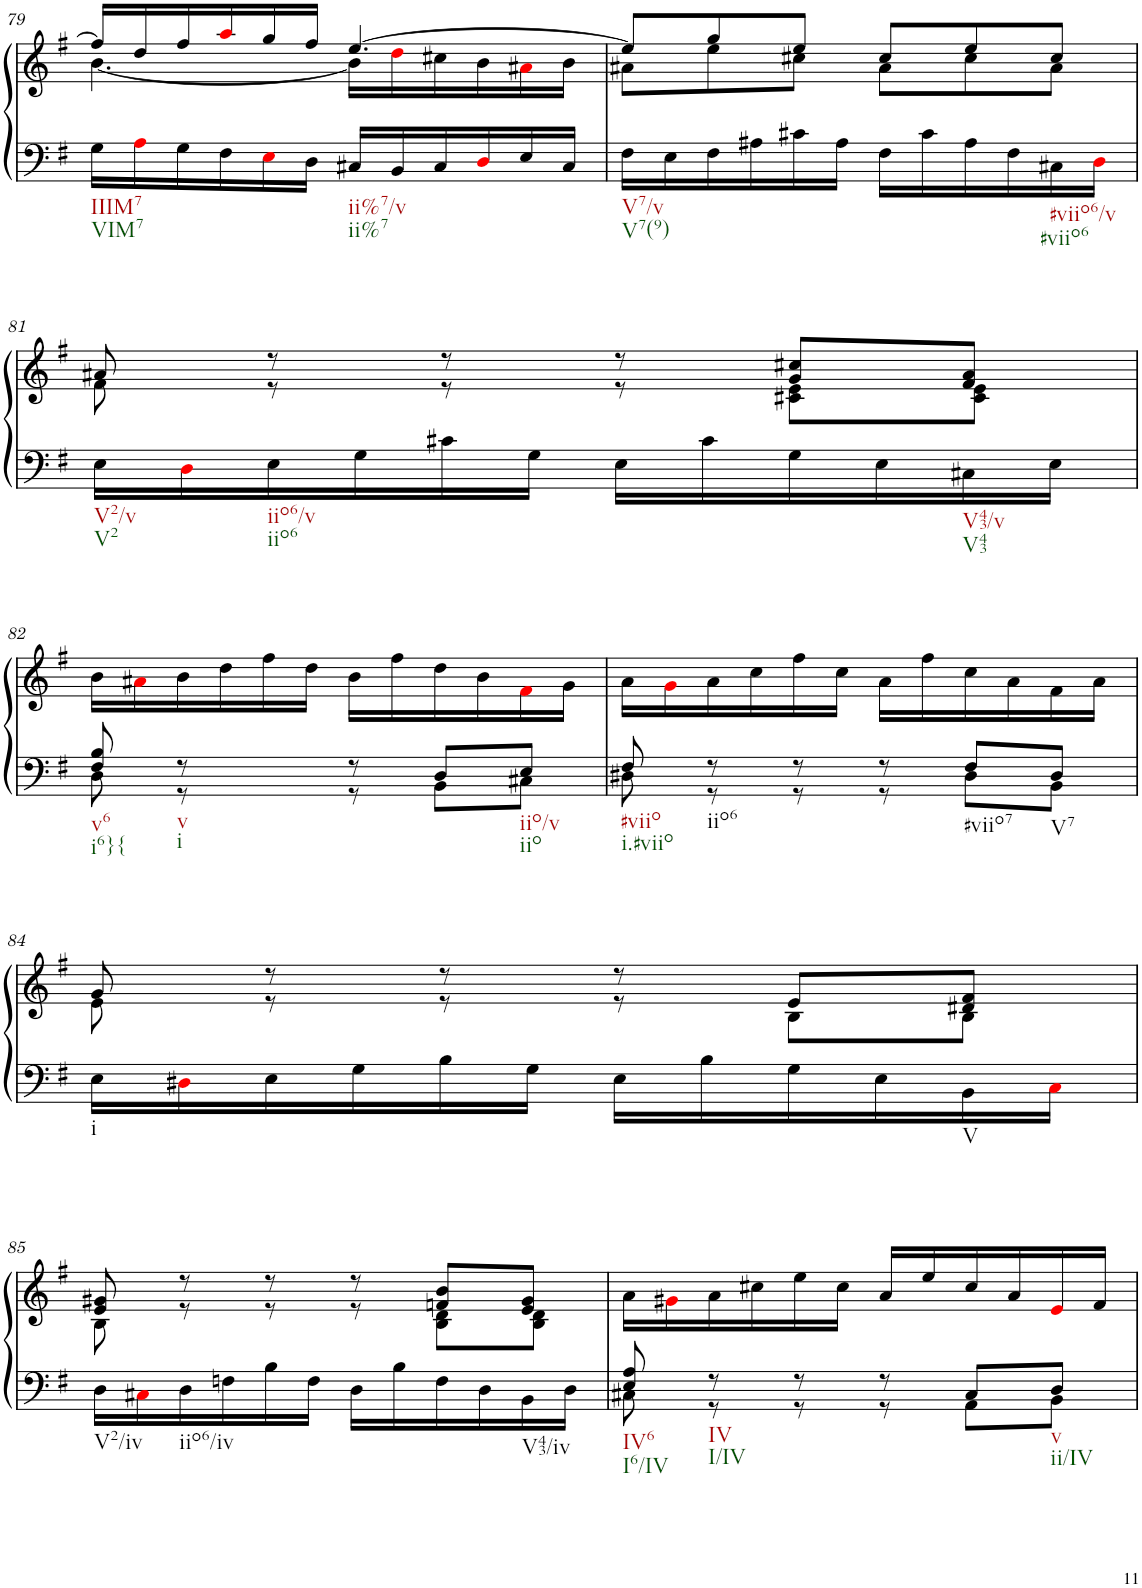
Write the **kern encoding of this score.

**kern	**kern
*part1	*part1
*staff2	*staff1
*I"unbenannt9	*
!!LO:PB:g=z
*clefF4	*clefG2
*k[f#]	*k[f#]
*M6/8	*M6/8
=79	=79
*	*^
!LO:TX:b:t=IIIM7	!	!
!LO:TX:b:t=VIM7	!	!
16G\LL	16ff#/LL]	[4.b\
16Ai\	16dd/	.
16G\	16ff#/	.
16F#\	16aai/	.
16Ei\	16gg/	.
16D\JJ	16ff#/JJ	.
!LO:TX:b:t=ii%7/v	!	!
!LO:TX:b:t=ii%7	!	!
16C#X/LL	[4.ee/	16b\LL]
16BB/	.	16ddi\
16C#/	.	16cc#X\
16Di/	.	16b\
16E/	.	16a#Xi\
16C#/JJ	.	16b\JJ
=80	=80	=80
!LO:TX:b:t=V7/v	!	!
!LO:TX:b:t=V7(9)	!	!
16F#\LL	8ee/L]	8a#X\L
16E\	.	.
16F#\	8gg/	8ee\
16A#X\	.	.
16c#X\	8ee/J	8cc#X\J
16A#\JJ	.	.
16F#\LL	8cc#/L	8a#\L
16c#\	.	.
16A#\	8ee/	8cc#\
16F#\	.	.
!LO:TX:b:t=#viio6/v	!	!
!LO:TX:b:t=#viio6	!	!
16C#X\	8cc#/J	8a#\J
16Di\JJ	.	.
!!LO:LB:g=z	!!
=81	=81	=81
!LO:TX:b:t=V2/v	!	!
!LO:TX:b:t=V2	!	!
16E\LL	8a#X/	8f#\
16Di\	.	.
!LO:TX:b:t=iio6/v	!	!
!LO:TX:b:t=iio6	!	!
16E\	8r	8r
16G\	.	.
16c#X\	8r	8r
16G\JJ	.	.
16E\LL	8r	8r
16c#\	.	.
16G\	8g/ 8cc#X/L	8c#X\ 8e\L
16E\	.	.
!LO:TX:b:t=V43/v	!	!
!LO:TX:b:t=V43	!	!
16C#X\	8f#/ 8a#/J	8c#\ 8e\J
16E\JJ	.	.
!!LO:LB:g=z	!!
=82	=82	=82
*^	*	*
!LO:TX:b:t=v6	!	!	!
!LO:TX:b:t=i6}{	!	!	!
8F#/ 8B/	8D\	2.ryy	16b\LL
.	.	.	16a#Xi\
!LO:TX:b:t=v	!	!	!
!LO:TX:b:t=i	!	!	!
8r	8r	.	16b\
.	.	.	16dd\
8ryy	8ryy	.	16ff#\
.	.	.	16dd\JJ
8r	8r	.	16b\LL
.	.	.	16ff#\
8D/L	8BB\L	.	16dd\
.	.	.	16b\
!LO:TX:b:t=iio/v	!	!	!
!LO:TX:b:t=iio	!	!	!
8E/J	8C#X\J	.	16f#i\
.	.	.	16g\JJ
=83	=83	=83	=83
!LO:TX:b:t=#viio	!	!	!
!LO:TX:b:t=i.#viio	!	!	!
8F#/	8D#X\	2.ryy	16a\LL
.	.	.	16gi\
!LO:TX:b:t=iio6	!	!	!
8r	8r	.	16a\
.	.	.	16cc\
8r	8r	.	16ff#\
.	.	.	16cc\JJ
8r	8r	.	16a\LL
.	.	.	16ff#\
!LO:TX:b:t=#viio7	!	!	!
8F#/L	8D#\L	.	16cc\
.	.	.	16a\
!LO:TX:b:t=V7	!	!	!
8D#/J	8BB\J	.	16f#\
.	.	.	16a\JJ
!!LO:LB:g=z	!!
=84	=84	=84	=84
!LO:TX:b:t=i	!	!	!
!LO:TX:b:t=V	!	!	!
2.ryy	16E\LL	8g/	8e\
.	16D#Xi\	.	.
.	16E\	8r	8r
.	16G\	.	.
.	16B\	8r	8r
.	16G\JJ	.	.
.	16E\LL	8r	8r
.	16B\	.	.
.	16G\	8e/L	8B\L
.	16E\	.	.
.	16BB\	8d#X/ 8f#/J	8B\J
.	16Ci\JJ	.	.
!!LO:LB:g=z	!!
=85	=85	=85	=85
!LO:TX:b:t=V2/iv	!	!	!
!LO:TX:b:t=iio6/iv	!	!	!
!LO:TX:b:t=V43/iv	!	!	!
2.ryy	16D\LL	8e/ 8g#X/	8B\
.	16C#Xi\	.	.
.	16D\	8r	8r
.	16Fn\	.	.
.	16B\	8r	8r
.	16F\JJ	.	.
.	16D\LL	8r	8r
.	16B\	.	.
.	16F\	8fn/ 8b/L	8B\ 8d\L
.	16D\	.	.
.	16BB\	8e/ 8g#/J	8B\ 8d\J
.	16D\JJ	.	.
=86	=86	=86	=86
!LO:TX:b:t=IV6	!	!	!
!LO:TX:b:t=I6/IV	!	!	!
8E/ 8A/	8C#X\	4ryy	16a\LL
.	.	.	16g#Xi\
!LO:TX:b:t=IV	!	!	!
!LO:TX:b:t=I/IV	!	!	!
8r	8r	.	16a\
.	.	.	16cc#X\
8r	8r	8ryy	16ee\
.	.	.	16cc#\JJ
8r	8r	16a/LL	4.ryy
.	.	16ee/	.
8C#/L	8AA\L	16cc#/	.
.	.	16a/	.
!LO:TX:b:t=v	!	!	!
!LO:TX:b:t=ii/IV	!	!	!
8D/J	8BB\J	16ei/	.
.	.	16f#/JJ	.
*v	*v	*	*
*	*v	*v
=	=
*-	*-
